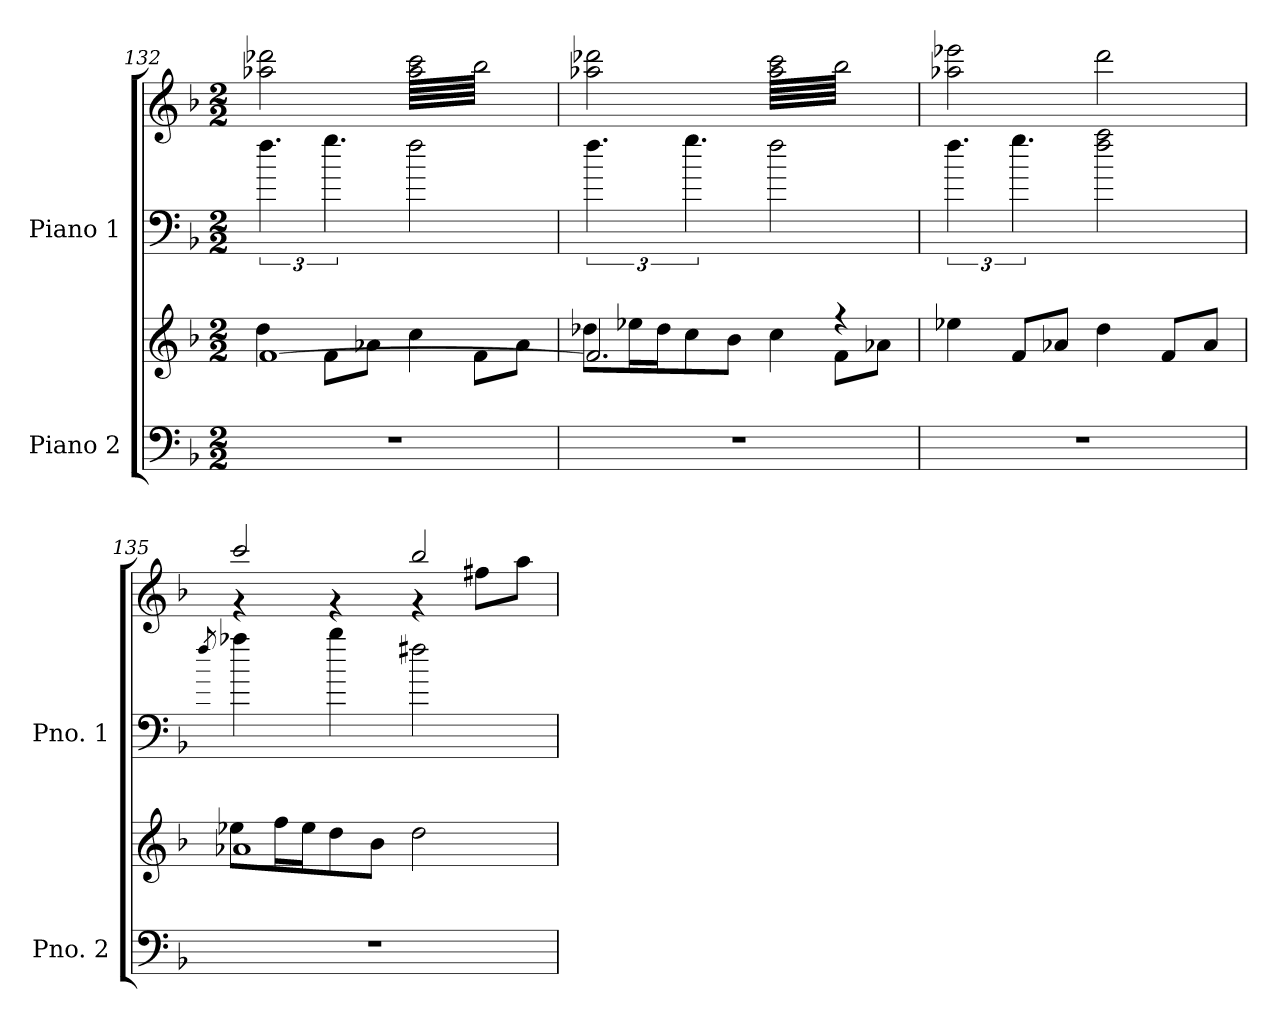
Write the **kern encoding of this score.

**kern	**kern	**kern	**kern
*part2	*part2	*part1	*part1
*staff4	*staff3	*staff2	*staff1
*I"Piano 2	*	*I"Piano 1	*
*I'Pno. 2	*	*I'Pno. 1	*
*clefF4	*clefG2	*clefF4	*clefG2
*k[b-]	*k[b-]	*k[b-]	*k[b-]
*M2/2	*M2/2	*M2/2	*M2/2
=132	=132	=132	=132
*	*^	*	*
1r	[1f	4dd\	6.ff\	2aa-X\ 2ddd-X\
.	.	8f\L	6.gg\	.
.	.	8a-X\J	.	.
*	*	*	*	*tremolo
.	.	4cc\	2ff\	64aa-\ 64ccc\LLLL
.	.	.	.	64bb-\
.	.	.	.	64aa-\ 64ccc\
.	.	.	.	64bb-\
.	.	.	.	64aa-\ 64ccc\
.	.	.	.	64bb-\
.	.	.	.	64aa-\ 64ccc\
.	.	.	.	64bb-\
.	.	.	.	64aa-\ 64ccc\
.	.	.	.	64bb-\
.	.	.	.	64aa-\ 64ccc\
.	.	.	.	64bb-\
.	.	.	.	64aa-\ 64ccc\
.	.	.	.	64bb-\
.	.	.	.	64aa-\ 64ccc\
.	.	.	.	64bb-\
.	.	8f\L	.	64aa-\ 64ccc\
.	.	.	.	64bb-\
.	.	.	.	64aa-\ 64ccc\
.	.	.	.	64bb-\
.	.	.	.	64aa-\ 64ccc\
.	.	.	.	64bb-\
.	.	.	.	64aa-\ 64ccc\
.	.	.	.	64bb-\
.	.	8a-\J	.	64aa-\ 64ccc\
.	.	.	.	64bb-\
.	.	.	.	64aa-\ 64ccc\
.	.	.	.	64bb-\
.	.	.	.	64aa-\ 64ccc\
.	.	.	.	64bb-\
.	.	.	.	64aa-\ 64ccc\
.	.	.	.	64bb-\JJJJ
*	*	*	*	*Xtremolo
!!LO:LB:g=z
=133	=133	=133	=133	=133
1r	2.f/]	8dd-X\L	6.ff\	2aa-X\ 2ddd-X\
.	.	.	.	.
.	.	.	.	.
.	.	.	.	.
.	.	.	.	.
.	.	.	.	.
.	.	.	.	.
.	.	.	.	.
.	.	16ee-X\L	.	.
.	.	.	.	.
.	.	.	.	.
.	.	.	.	.
.	.	16dd-\J	.	.
.	.	.	.	.
.	.	.	.	.
.	.	.	.	.
.	.	8cc\	6.gg\	.
.	.	8b-\J	.	.
*	*	*	*	*tremolo
.	.	4cc\	2ff\	64aa-\ 64ccc\LLLL
.	.	.	.	64bb-\
.	.	.	.	64aa-\ 64ccc\
.	.	.	.	64bb-\
.	.	.	.	64aa-\ 64ccc\
.	.	.	.	64bb-\
.	.	.	.	64aa-\ 64ccc\
.	.	.	.	64bb-\
.	.	.	.	64aa-\ 64ccc\
.	.	.	.	64bb-\
.	.	.	.	64aa-\ 64ccc\
.	.	.	.	64bb-\
.	.	.	.	64aa-\ 64ccc\
.	.	.	.	64bb-\
.	.	.	.	64aa-\ 64ccc\
.	.	.	.	64bb-\
.	4r	8f\L	.	64aa-\ 64ccc\
.	.	.	.	64bb-\
.	.	.	.	64aa-\ 64ccc\
.	.	.	.	64bb-\
.	.	.	.	64aa-\ 64ccc\
.	.	.	.	64bb-\
.	.	.	.	64aa-\ 64ccc\
.	.	.	.	64bb-\
.	.	8a-X\J	.	64aa-\ 64ccc\
.	.	.	.	64bb-\
.	.	.	.	64aa-\ 64ccc\
.	.	.	.	64bb-\
.	.	.	.	64aa-\ 64ccc\
.	.	.	.	64bb-\
.	.	.	.	64aa-\ 64ccc\
.	.	.	.	64bb-\JJJJ
*	*	*	*	*Xtremolo
*	*v	*v	*	*
=134	=134	=134	=134
1r	4ee-X\	6.ff\	2aa-X\ 2eee-X\
.	.	.	.
.	.	.	.
.	.	.	.
.	.	.	.
.	.	.	.
.	.	.	.
.	.	.	.
.	.	.	.
.	.	.	.
.	.	.	.
.	.	.	.
.	.	.	.
.	.	.	.
.	.	.	.
.	.	.	.
.	8f/L	6.gg\	.
.	8a-X/J	.	.
.	4dd\	2ff\ 2aa\	2ddd\
.	8f/L	.	.
.	8a-/J	.	.
=135	=135	=135	=135
.	.	8qff/	.
*	*^	*	*^
1r	1a-X	8ee-X\L	4aa-X\	2ccc/	4r
.	.	16ff\L	.	.	.
.	.	16ee-\J	.	.	.
.	.	8dd\	4bb-\	.	4r
.	.	8b-\J	.	.	.
.	.	2dd\	2ff#X\	2bb-/	4r
.	.	.	.	.	8ff#X\L
.	.	.	.	.	8aa\J
*	*v	*v	*	*v	*v
=	=	=	=
*-	*-	*-	*-
